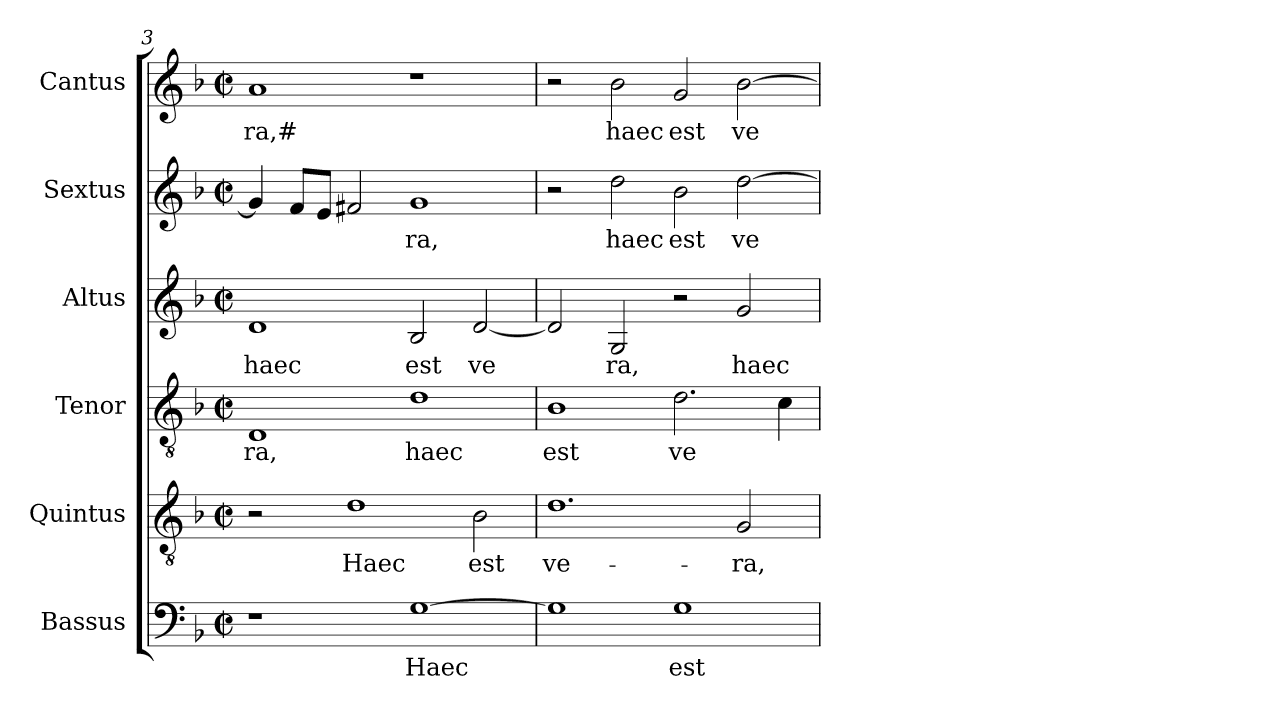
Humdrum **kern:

**kern	**text	**kern	**text	**kern	**text	**kern	**text	**kern	**text	**kern	**text
*part6	*part6	*part5	*part5	*part4	*part4	*part3	*part3	*part2	*part2	*part1	*part1
*staff6	*staff6	*staff5	*staff5	*staff4	*staff4	*staff3	*staff3	*staff2	*staff2	*staff1	*staff1
*I"Bassus	*	*I"Quintus	*	*I"Tenor	*	*I"Altus	*	*I"Sextus	*	*I"Cantus	*
*clefF4	*	*clefGv2	*	*clefGv2	*	*clefG2	*	*clefG2	*	*clefG2	*
*k[b-]	*	*k[b-]	*	*k[b-]	*	*k[b-]	*	*k[b-]	*	*k[b-]	*
*F:	*	*F:	*	*F:	*	*F:	*	*F:	*	*F:	*
*M2/2	*	*M2/2	*	*M2/2	*	*M2/2	*	*M2/2	*	*M2/2	*
*met(c|)	*	*met(c|)	*	*met(c|)	*	*met(c|)	*	*met(c|)	*	*met(c|)	*
=3	=3	=3	=3	=3	=3	=3	=3	=3	=3	=3	=3
!	!	!	!	!	!LO:LY:b:cj	!	!LO:LY:b:cj	!	!	!	!LO:LY:b:cj
1r	.	2r	.	1D	ra,	1d	haec	4g/]	.	1a	ra,#
.	.	.	.	.	.	.	.	8f/L	.	.	.
.	.	.	.	.	.	.	.	8e/J	.	.	.
!	!	!	!LO:LY:b:cj	!	!	!	!	!	!	!	!
.	.	1d	Haec	.	.	.	.	2f#/	.	.	.
!	!LO:LY:b	!	!	!	!LO:LY:b:cj	!	!LO:LY:b:cj	!	!LO:LY:b:cj	!	!
[>1G	Haec	.	.	1d	haec	2B-/	est	1g	ra,	1r	.
!	!	!	!LO:LY:b:cj	!	!	!	!LO:LY:b:cj	!	!	!	!
.	.	2B-\	est	.	.	[<2d/	ve	.	.	.	.
=4	=4	=4	=4	=4	=4	=4	=4	=4	=4	=4	=4
!	!	!	!LO:LY:b:cj	!	!LO:LY:b:cj	!	!	!	!	!	!
1G]	.	1.d	ve-	1B-	est	2d/]	.	2r	.	2r	.
!	!	!	!	!	!	!	!LO:LY:b:cj	!	!LO:LY:b:cj	!	!LO:LY:b:cj
.	.	.	.	.	.	2G/	ra,	2dd\	haec	2b-\	haec
!	!LO:LY:b:cj	!	!	!	!LO:LY:b:cj	!	!	!	!LO:LY:b:cj	!	!LO:LY:b:cj
1G	est	.	.	2.d\	ve	2r	.	2b-\	est	2g/	est
!	!	!	!LO:LY:b:cj	!	!	!	!LO:LY:b:cj	!	!LO:LY:b:cj	!	!LO:LY:b:cj
.	.	2G/	-ra,	.	.	2g/	haec	[>2dd\	ve	[>2b-\	ve
.	.	.	.	4c\	.	.	.	.	.	.	.
=	=	=	=	=	=	=	=	=	=	=	=
*-	*-	*-	*-	*-	*-	*-	*-	*-	*-	*-	*-
